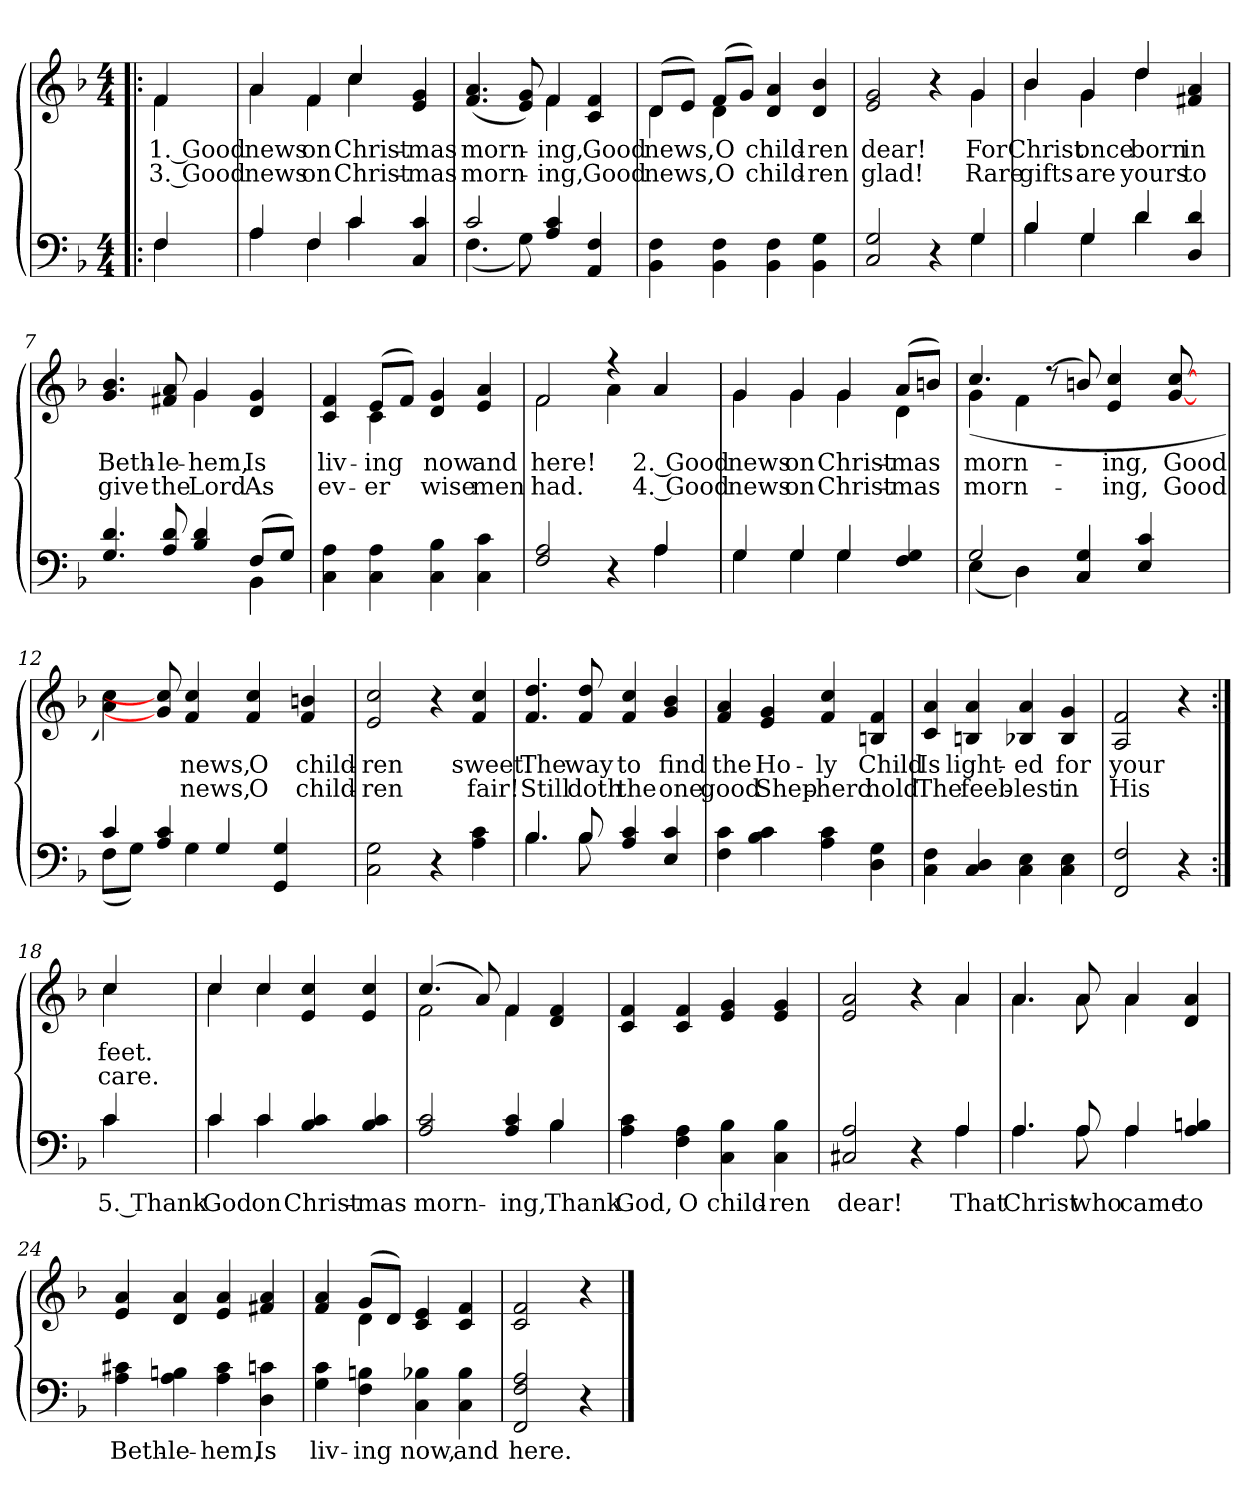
**kern	**text	**kern	**text	**text
*part2	*part2	*part1	*part1	*part1
*staff2	*staff2	*staff1	*staff1	*staff1
*clefF4	*	*clefG2	*	*
*k[b-]	*	*k[b-]	*	*
*F:	*	*F:	*	*
*M4/4	*	*M4/4	*	*
*MM110	*	*MM110	*	*
=1!|:	=1!|:	=1!|:	=1!|:	=1!|:
!	!LO:LY:b	!	!LO:LY:b	!LO:LY:b
*^	*	*^	*	*
4F/	4F\	.	4f/	4f\	1. Good	3. Good
=2	=2	=2	=2	=2	=2	=2
!	!	!LO:LY:b	!	!	!LO:LY:b	!LO:LY:b
4A/	4A\	.	4a/	4a\	news	news
!	!	!LO:LY:b	!	!	!LO:LY:b	!LO:LY:b
4F/	4F\	.	4f/	4f\	on	on
!	!	!LO:LY:b	!	!	!LO:LY:b	!LO:LY:b
4c/	4c\	.	4cc/	4cc\	Christ-	Christ-
!	!	!LO:LY:b	!	!	!LO:LY:b	!LO:LY:b
4C/ 4c/	4ryy	.	4e/ 4g/	4ryy	-mas	-mas
=3	=3	=3	=3	=3	=3	=3
!	!	!LO:LY:b	!	!	!LO:LY:b	!LO:LY:b
2c/	(<4.F\	.	(>4.f/ 4.a/	2ryy	morn-	morn-
.	8G\)	.	8e/ 8g/)	.	.	.
!	!	!LO:LY:b	!	!	!LO:LY:b	!LO:LY:b
4A/ 4c/	2ryy	.	4f/	4f\	-ing,	-ing,
!	!	!LO:LY:b	!	!	!LO:LY:b	!LO:LY:b
4AA/ 4F/	.	.	4c/ 4f/	4ryy	Good	Good
*v	*v	*	*	*	*	*
=4	=4	=4	=4	=4	=4
!	!LO:LY:b	!	!	!LO:LY:b	!LO:LY:b
4BB-\ 4F\	.	(>8d/L	4d\	news,	news,
.	.	8e/J)	.	.	.
!	!LO:LY:b	!	!	!LO:LY:b	!LO:LY:b
4BB-\ 4F\	.	(>8f/L	4d\	O	O
.	.	8g/J)	.	.	.
!	!LO:LY:b	!	!	!LO:LY:b	!LO:LY:b
4BB-\ 4F\	.	4d/ 4a/	2ryy	child-	child-
!	!LO:LY:b	!	!	!LO:LY:b	!LO:LY:b
4BB-\ 4G\	.	4d/ 4b-/	.	-ren	-ren
=5	=5	=5	=5	=5	=5
!	!LO:LY:b	!	!	!LO:LY:b	!LO:LY:b
*^	*	*	*	*	*
2C/ 2G/	2.ryy	.	2e/ 2g/	2.ryy	dear!	glad!
4r	.	.	4r	.	.	.
!	!	!LO:LY:b	!	!	!LO:LY:b	!LO:LY:b
4G/	4G\	.	4g/	4g\	For	Rare
!!LO:LB:g=z	!!
=6	=6	=6	=6	=6	=6	=6
!	!	!LO:LY:b	!	!	!LO:LY:b	!LO:LY:b
4B-/	4B-\	.	4b-/	4b-\	Christ	gifts
!	!	!LO:LY:b	!	!	!LO:LY:b	!LO:LY:b
4G/	4G\	.	4g/	4g\	once	are
!	!	!LO:LY:b	!	!	!LO:LY:b	!LO:LY:b
4d/	4d\	.	4dd/	4dd\	born	yours
!	!	!LO:LY:b	!	!	!LO:LY:b	!LO:LY:b
4D/ 4d/	4ryy	.	4f#X/ 4a/	4ryy	in	to
=7	=7	=7	=7	=7	=7	=7
!	!	!LO:LY:b	!	!	!LO:LY:b	!LO:LY:b
4.G/ 4.d/	2.ryy	.	4.g/ 4.b-/	2ryy	Beth-	give
!	!	!LO:LY:b	!	!	!LO:LY:b	!LO:LY:b
8A/ 8d/	.	.	8f#X/ 8a/	.	-le-	the
!	!	!LO:LY:b	!	!	!LO:LY:b	!LO:LY:b
4B-/ 4d/	.	.	4g/	4g\	-hem,	Lord
!	!	!LO:LY:b	!	!	!LO:LY:b	!LO:LY:b
(>8F/L	4BB-\	.	4d/ 4g/	4ryy	Is	As
8G/J)	.	.	.	.	.	.
*v	*v	*	*	*	*	*
=8	=8	=8	=8	=8	=8
!	!LO:LY:b	!	!	!LO:LY:b	!LO:LY:b
4C\ 4A\	.	4c/ 4f/	4ryy	liv-	ev-
!	!LO:LY:b	!	!	!LO:LY:b	!LO:LY:b
4C\ 4A\	.	(>8e/L	4c\	-ing	-er
.	.	8f/J)	.	.	.
!	!LO:LY:b	!	!	!LO:LY:b	!LO:LY:b
4C\ 4B-\	.	4d/ 4g/	2ryy	now	wise
!	!LO:LY:b	!	!	!LO:LY:b	!LO:LY:b
4C\ 4c\	.	4e/ 4a/	.	and	men
=9	=9	=9	=9	=9	=9
!	!LO:LY:b	!	!	!LO:LY:b	!LO:LY:b
*^	*	*	*	*	*
2F/ 2A/	2.ryy	.	2f/	2f\	here!	had.
4r	.	.	4r	4a\	.	.
!	!	!LO:LY:b	!	!	!LO:LY:b	!LO:LY:b
4A/	4A\	.	4a/	4ryy	2. Good	4. Good
=10	=10	=10	=10	=10	=10	=10
!	!	!LO:LY:b	!	!	!LO:LY:b	!LO:LY:b
4G/	4G\	.	4g/	4g\	news	news
!	!	!LO:LY:b	!	!	!LO:LY:b	!LO:LY:b
4G/	4G\	.	4g/	4g\	on	on
!	!	!LO:LY:b	!	!	!LO:LY:b	!LO:LY:b
4G/	4G\	.	4g/	4g\	Christ-	Christ-
!	!	!LO:LY:b	!	!	!LO:LY:b	!LO:LY:b
4F/ 4G/	4ryy	.	(>8a/L	4d\	-mas	-mas
.	.	.	8bn/J)	.	.	.
!!LO:LB:g=z	!!
=11	=11	=11	=11	=11	=11	=11
!	!	!LO:LY:b	!	!	!LO:LY:b	!LO:LY:b
2G/	(<4E\	.	4.cc/	(<4g\	morn-	morn-
.	4D\)	.	.	4f\	.	.
.	.	.	(<8r	.	.	.
!	!	!LO:LY:b	!	!	!	!
4C/ 4G/	2ryy	.	8bn/)	8ryy	.	.
!	!	!	!	!	!LO:LY:b	!LO:LY:b
.	.	.	4e/ 4cc/	2ryy	-ing,	-ing,
!	!	!LO:LY:b	!	!	!	!
4E/ 4c/	.	.	.	.	.	.
!	!	!	!	!	!LO:LY:b	!LO:LY:b
.	.	.	[8g/ [8cc/	.	Good	Good
8ryy	8ryy	.	8ryy	.	.	.
*	*	*	*v	*v	*	*
=12	=12	=12	=12	=12	=12
!	!	!LO:LY:b	!	!	!
4c/	(<8F\L	.	4a\ 4cc\)	.	.
.	8G\J)	.	.	.	.
!	!	!LO:LY:b	!	!	!
4A/ 4c/	8ryy	.	8g/] 8cc/]	.	.
!	!	!	!	!LO:LY:b	!LO:LY:b
.	4G\	.	4f/ 4cc/	news,	news,
!	!	!LO:LY:b	!	!	!
4G/	.	.	.	.	.
!	!	!	!	!LO:LY:b	!LO:LY:b
.	8ryy	.	4f/ 4cc/	O	O
!	!	!LO:LY:b	!	!	!
4GG/ 4G/	4.ryy	.	.	.	.
!	!	!	!	!LO:LY:b	!LO:LY:b
.	.	.	4f/ 4bn/	child-	child-
8ryy	.	.	.	.	.
*v	*v	*	*	*	*
=13	=13	=13	=13	=13
!	!LO:LY:b	!	!LO:LY:b	!LO:LY:b
2C\ 2G\	.	2e/ 2cc/	-ren	-ren
4r	.	4r	.	.
!	!LO:LY:b	!	!LO:LY:b	!LO:LY:b
4A\ 4c\	.	4f/ 4cc/	sweet!	fair!
=14	=14	=14	=14	=14
!	!LO:LY:b	!	!LO:LY:b	!LO:LY:b
*^	*	*	*	*
4.B-/	4.B-\	.	4.f/ 4.dd/	The	Still
!	!	!LO:LY:b	!	!LO:LY:b	!LO:LY:b
8B-/	8B-\	.	8f/ 8dd/	way	doth
!	!	!LO:LY:b	!	!LO:LY:b	!LO:LY:b
4A/ 4c/	2ryy	.	4f/ 4cc/	to	the
!	!	!LO:LY:b	!	!LO:LY:b	!LO:LY:b
4E/ 4c/	.	.	4g/ 4b-/	find	one
*v	*v	*	*	*	*
=15	=15	=15	=15	=15
!	!LO:LY:b	!	!LO:LY:b	!LO:LY:b
4F\ 4c\	.	4f/ 4a/	the	good
!	!LO:LY:b	!	!LO:LY:b	!LO:LY:b
4B-\ 4c\	.	4e/ 4g/	Ho-	Shep-
!	!LO:LY:b	!	!LO:LY:b	!LO:LY:b
4A\ 4c\	.	4f/ 4cc/	-ly	-herd
!	!LO:LY:b	!	!LO:LY:b	!LO:LY:b
4D\ 4G\	.	4Bn/ 4f/	Child	hold
!!LO:LB:g=z
=16	=16	=16	=16	=16
!	!LO:LY:b	!	!LO:LY:b	!LO:LY:b
4C\ 4F\	.	4c/ 4a/	Is	The
!	!LO:LY:b	!	!LO:LY:b	!LO:LY:b
4C/ 4D/	.	4Bn/ 4a/	light-	feeb-
!	!LO:LY:b	!	!LO:LY:b	!LO:LY:b
4C\ 4E\	.	4B-X/ 4a/	-ed	-lest
!	!LO:LY:b	!	!LO:LY:b	!LO:LY:b
4C\ 4E\	.	4B-/ 4g/	for	in
=17	=17	=17	=17	=17
!	!LO:LY:b	!	!LO:LY:b	!LO:LY:b
2FF/ 2F/	.	2A/ 2f/	your	His
4r	.	4r	.	.
=18:|!	=18:|!	=18:|!	=18:|!	=18:|!
!	!LO:LY:b	!	!LO:LY:b	!LO:LY:b
*^	*	*^	*	*
4c/	4c\	5. Thank	4cc/	4cc\	feet.	care.
=19	=19	=19	=19	=19	=19	=19
!	!	!LO:LY:b	!	!	!	!
4c/	4c\	God	4cc/	4cc\	.	.
!	!	!LO:LY:b	!	!	!	!
4c/	4c\	on	4cc/	4cc\	.	.
!	!	!LO:LY:b	!	!	!	!
4B-/ 4c/	2ryy	Christ-	4e/ 4cc/	2ryy	.	.
!	!	!LO:LY:b	!	!	!	!
4B-/ 4c/	.	-mas	4e/ 4cc/	.	.	.
=20	=20	=20	=20	=20	=20	=20
!	!	!LO:LY:b	!	!	!	!
2A/ 2c/	2.ryy	morn-	(>4.cc/	2f\	.	.
.	.	.	8a/)	.	.	.
!	!	!LO:LY:b	!	!	!	!
4A/ 4c/	.	-ing,	4f/	4f\	.	.
!	!	!LO:LY:b	!	!	!	!
4B-/	4B-\	Thank	4d/ 4f/	4ryy	.	.
=21	=21	=21	=21	=21	=21	=21
!	!	!LO:LY:b	!	!	!	!
*v	*v	*	*	*	*	*
*	*	*v	*v	*	*
4A\ 4c\	God,	4c/ 4f/	.	.
!	!LO:LY:b	!	!	!
4F\ 4A\	O	4c/ 4f/	.	.
!	!LO:LY:b	!	!	!
4C\ 4B-\	child-	4e/ 4g/	.	.
!	!LO:LY:b	!	!	!
4C\ 4B-\	-ren	4e/ 4g/	.	.
!!LO:PB:g=z
=22	=22	=22	=22	=22
!	!LO:LY:b	!	!	!
*^	*	*^	*	*
2C#X/ 2A/	2.ryy	dear!	2e/ 2a/	2.ryy	.	.
4r	.	.	4r	.	.	.
!	!	!LO:LY:b	!	!	!	!
4A/	4A\	That	4a/	4a\	.	.
=23	=23	=23	=23	=23	=23	=23
!	!	!LO:LY:b	!	!	!	!
4.A/	4.A\	Christ	4.a/	4.a\	.	.
!	!	!LO:LY:b	!	!	!	!
8A/	8A\	who	8a/	8a\	.	.
!	!	!LO:LY:b	!	!	!	!
4A/	4A\	came	4a/	4a\	.	.
!	!	!LO:LY:b	!	!	!	!
4A/ 4Bn/	4ryy	to	4d/ 4a/	4ryy	.	.
=24	=24	=24	=24	=24	=24	=24
!	!	!LO:LY:b	!	!	!	!
*v	*v	*	*	*	*	*
*	*	*v	*v	*	*
4A\ 4c#X\	Beth-	4e/ 4a/	.	.
!	!LO:LY:b	!	!	!
4A\ 4Bn\	-le-	4d/ 4a/	.	.
!	!LO:LY:b	!	!	!
4A\ 4c#\	-hem,	4e/ 4a/	.	.
!	!LO:LY:b	!	!	!
4D\ 4cn\	Is	4f#X/ 4a/	.	.
=25	=25	=25	=25	=25
!	!LO:LY:b	!	!	!
*	*	*^	*	*
4G\ 4c\	liv-	4f/ 4a/	4ryy	.	.
!	!LO:LY:b	!	!	!	!
4F\ 4Bn\	-ing	(>8g/L	4d\	.	.
.	.	8d/J)	.	.	.
!	!LO:LY:b	!	!	!	!
4C\ 4B-X\	now,	4c/ 4e/	2ryy	.	.
!	!LO:LY:b	!	!	!	!
4C\ 4B-\	and	4c/ 4f/	.	.	.
*	*	*v	*v	*	*
=26	=26	=26	=26	=26
!	!LO:LY:b	!	!	!
2FF/ 2F/ 2A/	here.	2c/ 2f/	.	.
4r	.	4r	.	.
==	==	==	==	==
*-	*-	*-	*-	*-
